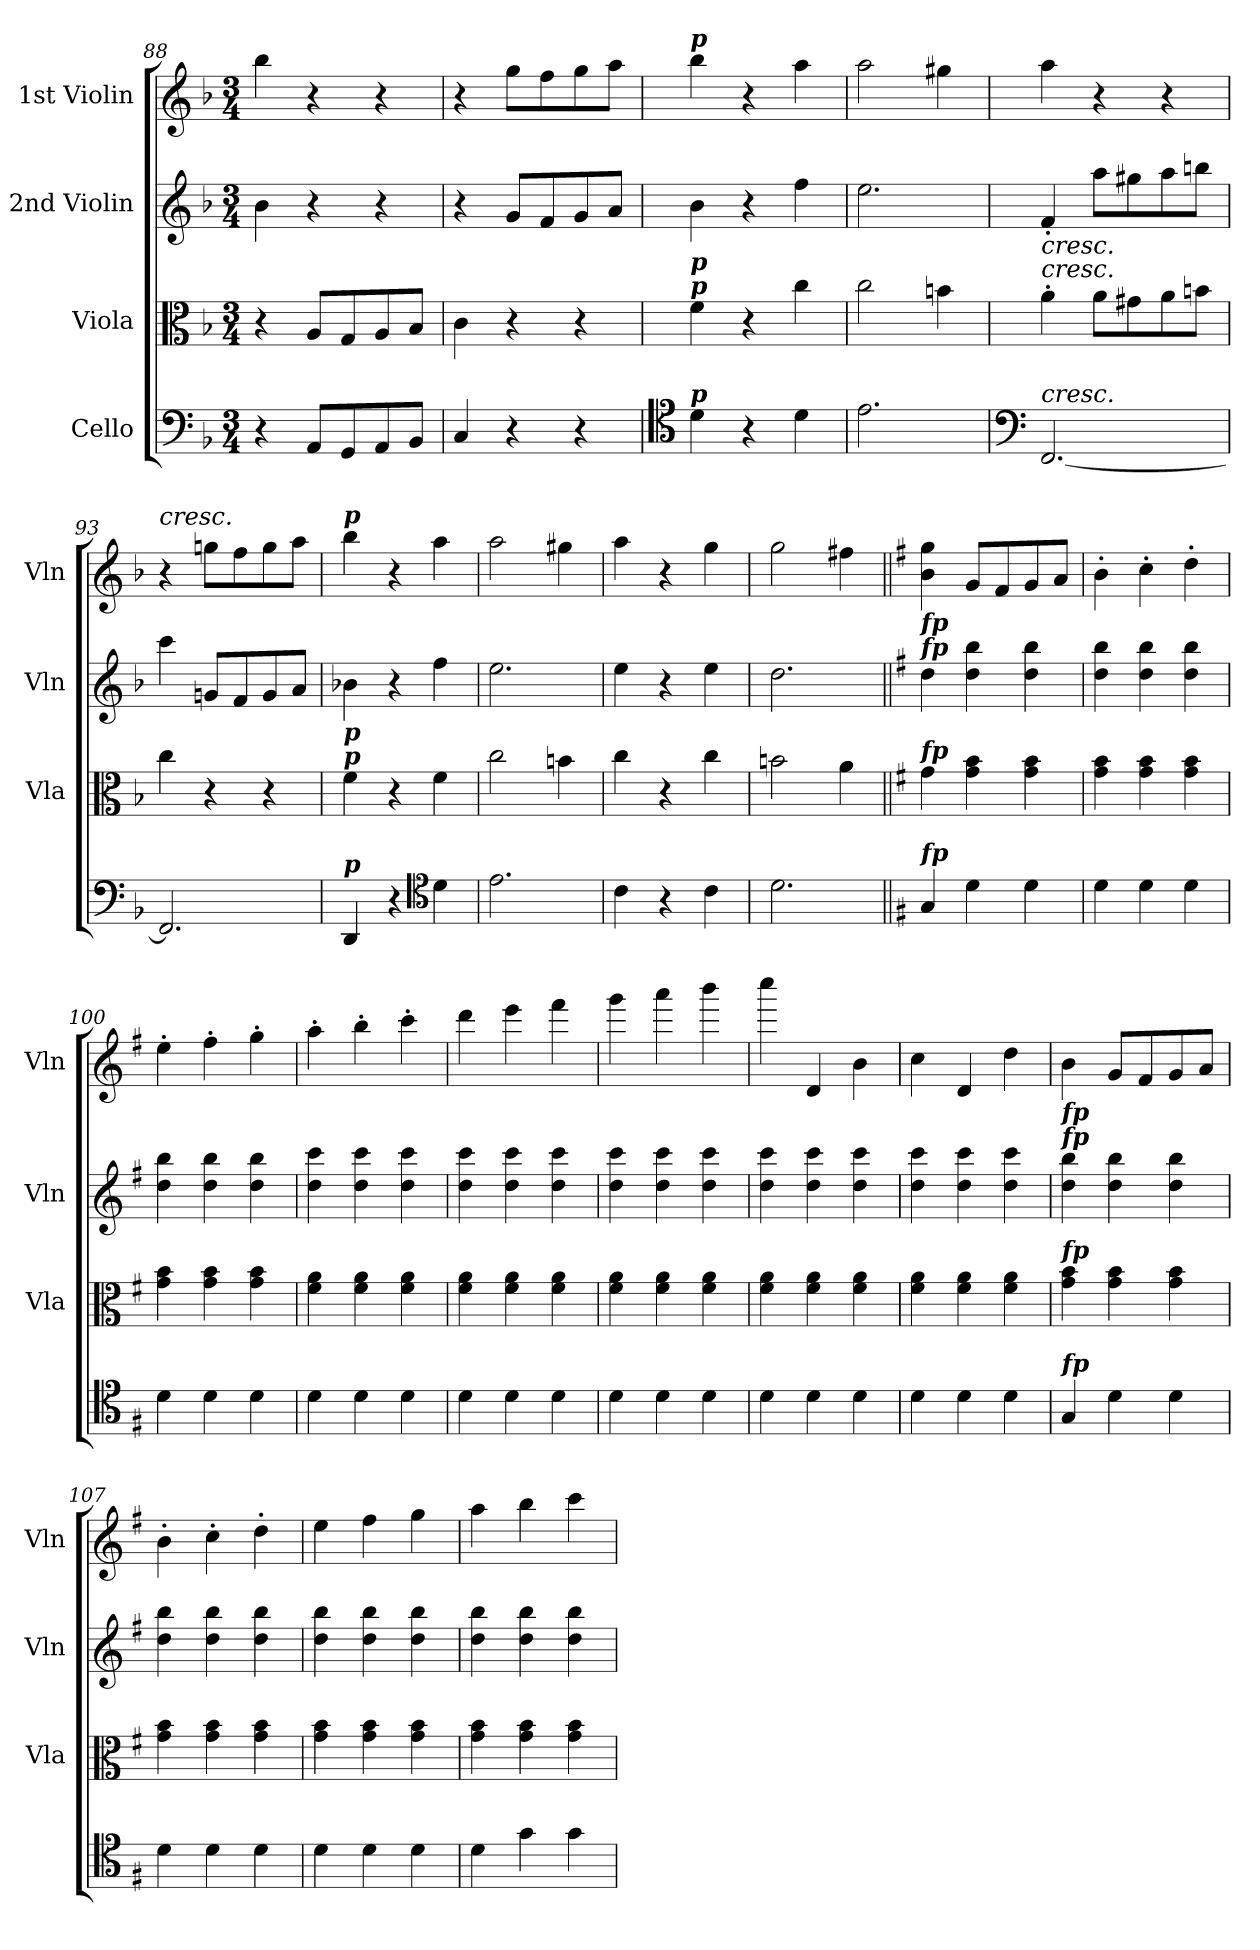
**kern	**kern	**kern	**kern
*part4	*part3	*part2	*part1
*staff4	*staff3	*staff2	*staff1
*I"Cello	*I"Viola	*I"2nd Violin	*I"1st Violin
*	*I'Vla	*I'Vln	*I'Vln
*clefF4	*clefC3	*clefG2	*clefG2
*k[b-]	*k[b-]	*k[b-]	*k[b-]
*F:	*F:	*F:	*F:
*M3/4	*M3/4	*M3/4	*M3/4
=88	=88	=88	=88
4r	4r	4b-\	4bb-\
8AA/L	8A/L	4r	4r
8GG/	8G/	.	.
8AA/	8A/	4r	4r
8BB-/J	8B-/J	.	.
=89	=89	=89	=89
4C/	4c\	4r	4r
4r	4r	8g/L	8gg\L
.	.	8f/	8ff\
4r	4r	8g/	8gg\
.	.	8a/J	8aa\J
!!LO:PB:g=z
=90	=90	=90	=90
*clefC4	*	*	*
!	!	!	!LO:TX:a:Bi:t=p
!	!LO:TX:a:Bi:t=p	!	!
!	!LO:TX:a:Bi:t=p	!	!
!LO:TX:a:Bi:t=p	!	!	!
4d\	4f\	4b-\	4bb-\
4r	4r	4r	4r
4d\	4cc\	4ff\	4aa\
=91	=91	=91	=91
2.e\	2cc\	2.ee\	2aa\
.	4bn\	.	4gg#X\
=92	=92	=92	=92
*clefF4	*	*	*
!	!	!LO:TX:b:i:t=cresc.	!
!	!LO:TX:a:i:t=cresc.	!	!
!LO:TX:a:i:t=cresc.	!	!	!
[2.FF/	4a'\	4f'/	4aa\
.	8a\L	8aa\L	4r
.	8g#X\	8gg#X\	.
.	8a\	8aa\	4r
.	8bn\J	8bbn\J	.
=93	=93	=93	=93
!	!	!	!LO:TX:a:i:t=cresc.
2.FF/]	4cc\	4ccc\	4r
.	4r	8gn/L	8ggn\L
.	.	8f/	8ff\
.	4r	8g/	8gg\
.	.	8a/J	8aa\J
=94	=94	=94	=94
!	!	!	!LO:TX:a:Bi:t=p
!	!LO:TX:a:Bi:t=p	!	!
!	!LO:TX:a:Bi:t=p	!	!
!LO:TX:a:Bi:t=p	!	!	!
4DD/	4f\	4b-X\	4bb-\
4r	4r	4r	4r
*clefC4	*	*	*
4d\	4f\	4ff\	4aa\
=95	=95	=95	=95
2.e\	2cc\	2.ee\	2aa\
.	4bn\	.	4gg#X\
!!LO:LB:g=z
=96	=96	=96	=96
4c\	4cc\	4ee\	4aa\
4r	4r	4r	4r
4c\	4cc\	4ee\	4gg\
=97	=97	=97	=97
2.d\	2bn\	2.dd\	2gg\
.	4a\	.	4ff#X\
=98||	=98||	=98||	=98||
*k[f#]	*k[f#]	*k[f#]	*k[f#]
*G:	*G:	*G:	*G:
!	!	!LO:TX:a:Bi:t=fp	!
!	!	!LO:TX:a:Bi:t=fp	!
!	!LO:TX:a:Bi:t=fp	!	!
!LO:TX:a:Bi:t=fp	!	!	!
4G/	4g\	4dd\	4b\ 4gg\
4d\	4g\ 4b\	4dd\ 4bb\	8g/L
.	.	.	8f#/
4d\	4g\ 4b\	4dd\ 4bb\	8g/
.	.	.	8a/J
=99	=99	=99	=99
4d\	4g\ 4b\	4dd\ 4bb\	4b'\
4d\	4g\ 4b\	4dd\ 4bb\	4cc'\
4d\	4g\ 4b\	4dd\ 4bb\	4dd'\
=100	=100	=100	=100
4d\	4g\ 4b\	4dd\ 4bb\	4ee'\
4d\	4g\ 4b\	4dd\ 4bb\	4ff#'\
4d\	4g\ 4b\	4dd\ 4bb\	4gg'\
=101	=101	=101	=101
4d\	4f#\ 4a\	4dd\ 4ccc\	4aa'\
4d\	4f#\ 4a\	4dd\ 4ccc\	4bb'\
4d\	4f#\ 4a\	4dd\ 4ccc\	4ccc'\
!!LO:LB:g=z
=102	=102	=102	=102
4d\	4f#\ 4a\	4dd\ 4ccc\	4ddd\
4d\	4f#\ 4a\	4dd\ 4ccc\	4eee\
4d\	4f#\ 4a\	4dd\ 4ccc\	4fff#\
=103	=103	=103	=103
4d\	4f#\ 4a\	4dd\ 4ccc\	4ggg\
4d\	4f#\ 4a\	4dd\ 4ccc\	4aaa\
4d\	4f#\ 4a\	4dd\ 4ccc\	4bbb\
=104	=104	=104	=104
4d\	4f#\ 4a\	4dd\ 4ccc\	4cccc\
4d\	4f#\ 4a\	4dd\ 4ccc\	4d/
4d\	4f#\ 4a\	4dd\ 4ccc\	4b\
=105	=105	=105	=105
4d\	4f#\ 4a\	4dd\ 4ccc\	4cc\
4d\	4f#\ 4a\	4dd\ 4ccc\	4d/
4d\	4f#\ 4a\	4dd\ 4ccc\	4dd\
=106	=106	=106	=106
!	!	!LO:TX:a:Bi:t=fp	!
!	!	!LO:TX:a:Bi:t=fp	!
!	!LO:TX:a:Bi:t=fp	!	!
!LO:TX:a:Bi:t=fp	!	!	!
4G/	4g\ 4b\	4dd\ 4bb\	4b\
4d\	4g\ 4b\	4dd\ 4bb\	8g/L
.	.	.	8f#/
4d\	4g\ 4b\	4dd\ 4bb\	8g/
.	.	.	8a/J
=107	=107	=107	=107
4d\	4g\ 4b\	4dd\ 4bb\	4b'\
4d\	4g\ 4b\	4dd\ 4bb\	4cc'\
4d\	4g\ 4b\	4dd\ 4bb\	4dd'\
!!LO:PB:g=z
=108	=108	=108	=108
4d\	4g\ 4b\	4dd\ 4bb\	4ee\
4d\	4g\ 4b\	4dd\ 4bb\	4ff#\
4d\	4g\ 4b\	4dd\ 4bb\	4gg\
=109	=109	=109	=109
4d\	4g\ 4b\	4dd\ 4bb\	4aa\
4g\	4g\ 4b\	4dd\ 4bb\	4bb\
4g\	4g\ 4b\	4dd\ 4bb\	4ccc\
=	=	=	=
*-	*-	*-	*-
